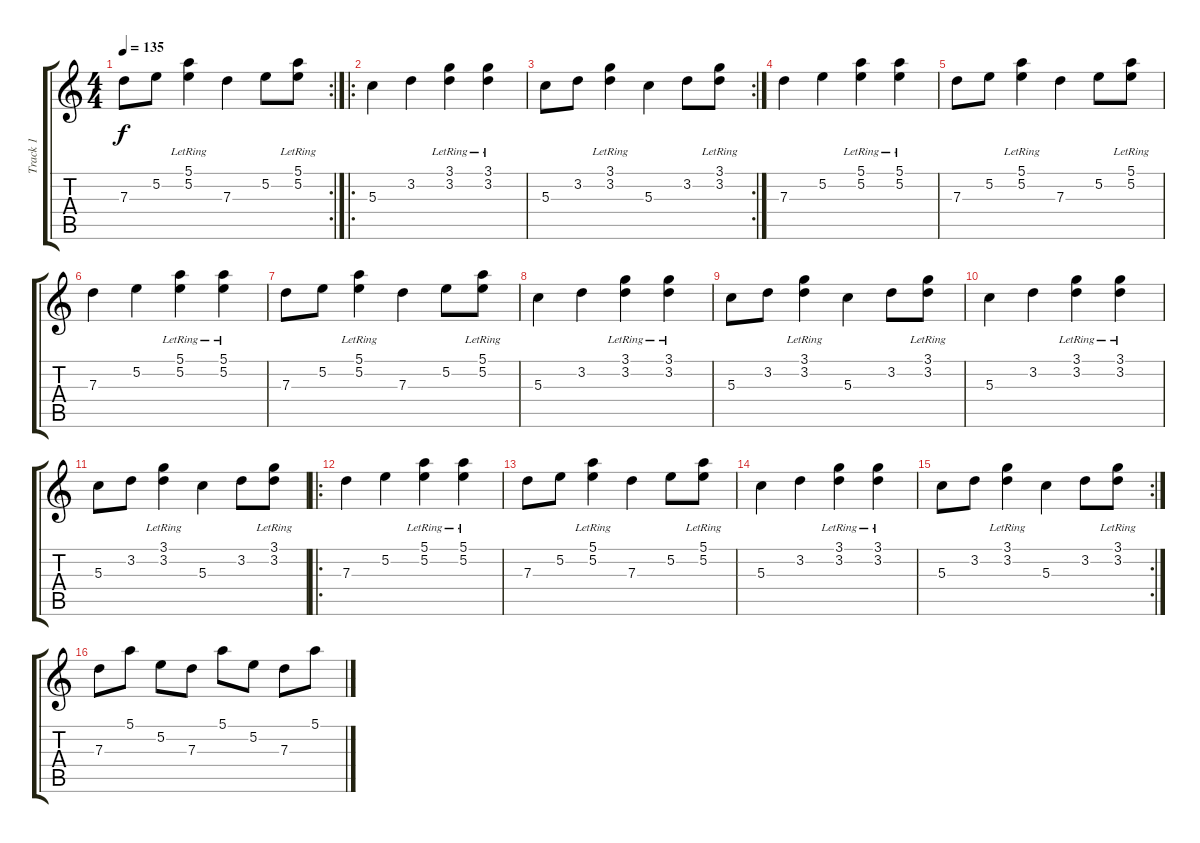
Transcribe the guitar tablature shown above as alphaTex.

\track ("Track 1" "Track 1") {instrument electricguitarjazz}
\staff {score tabs}
\tuning (E4 B3 G3 D3 A2 E2) {hide}
\rc 2
\ts (4 4)
\tempo 135
\clef g2
\ks c
7.3.8{dy f} 5.2.8 (5.1{lr} 5.2).4 7.3.4 5.2.8 (5.1{lr} 5.2).8 |
\ro
5.3.4 3.2.4 (3.1 3.2{lr}).4 (3.1 3.2{lr}).4 |
\rc 2
5.3.8 3.2.8 (3.1{lr} 3.2).4 5.3.4 3.2.8 (3.1{lr} 3.2).8 |
7.3.4 5.2.4 (5.1 5.2{lr}).4 (5.1 5.2{lr}).4 |
7.3.8 5.2.8 (5.1{lr} 5.2).4 7.3.4 5.2.8 (5.1{lr} 5.2).8 |
7.3.4 5.2.4 (5.1 5.2{lr}).4 (5.1 5.2{lr}).4 |
7.3.8 5.2.8 (5.1{lr} 5.2).4 7.3.4 5.2.8 (5.1{lr} 5.2).8 |
5.3.4 3.2.4 (3.1 3.2{lr}).4 (3.1 3.2{lr}).4 |
5.3.8 3.2.8 (3.1{lr} 3.2).4 5.3.4 3.2.8 (3.1{lr} 3.2).8 |
5.3.4 3.2.4 (3.1 3.2{lr}).4 (3.1 3.2{lr}).4 |
5.3.8 3.2.8 (3.1{lr} 3.2).4 5.3.4 3.2.8 (3.1{lr} 3.2).8 |
\ro
7.3.4 5.2.4 (5.1 5.2{lr}).4 (5.1 5.2{lr}).4 |
7.3.8 5.2.8 (5.1{lr} 5.2).4 7.3.4 5.2.8 (5.1{lr} 5.2).8 |
5.3.4 3.2.4 (3.1 3.2{lr}).4 (3.1 3.2{lr}).4 |
\rc 2
5.3.8 3.2.8 (3.1{lr} 3.2).4 5.3.4 3.2.8 (3.1{lr} 3.2).8 |
7.3.8 5.1.8 5.2.8 7.3.8 5.1.8 5.2.8 7.3.8 5.1.8
